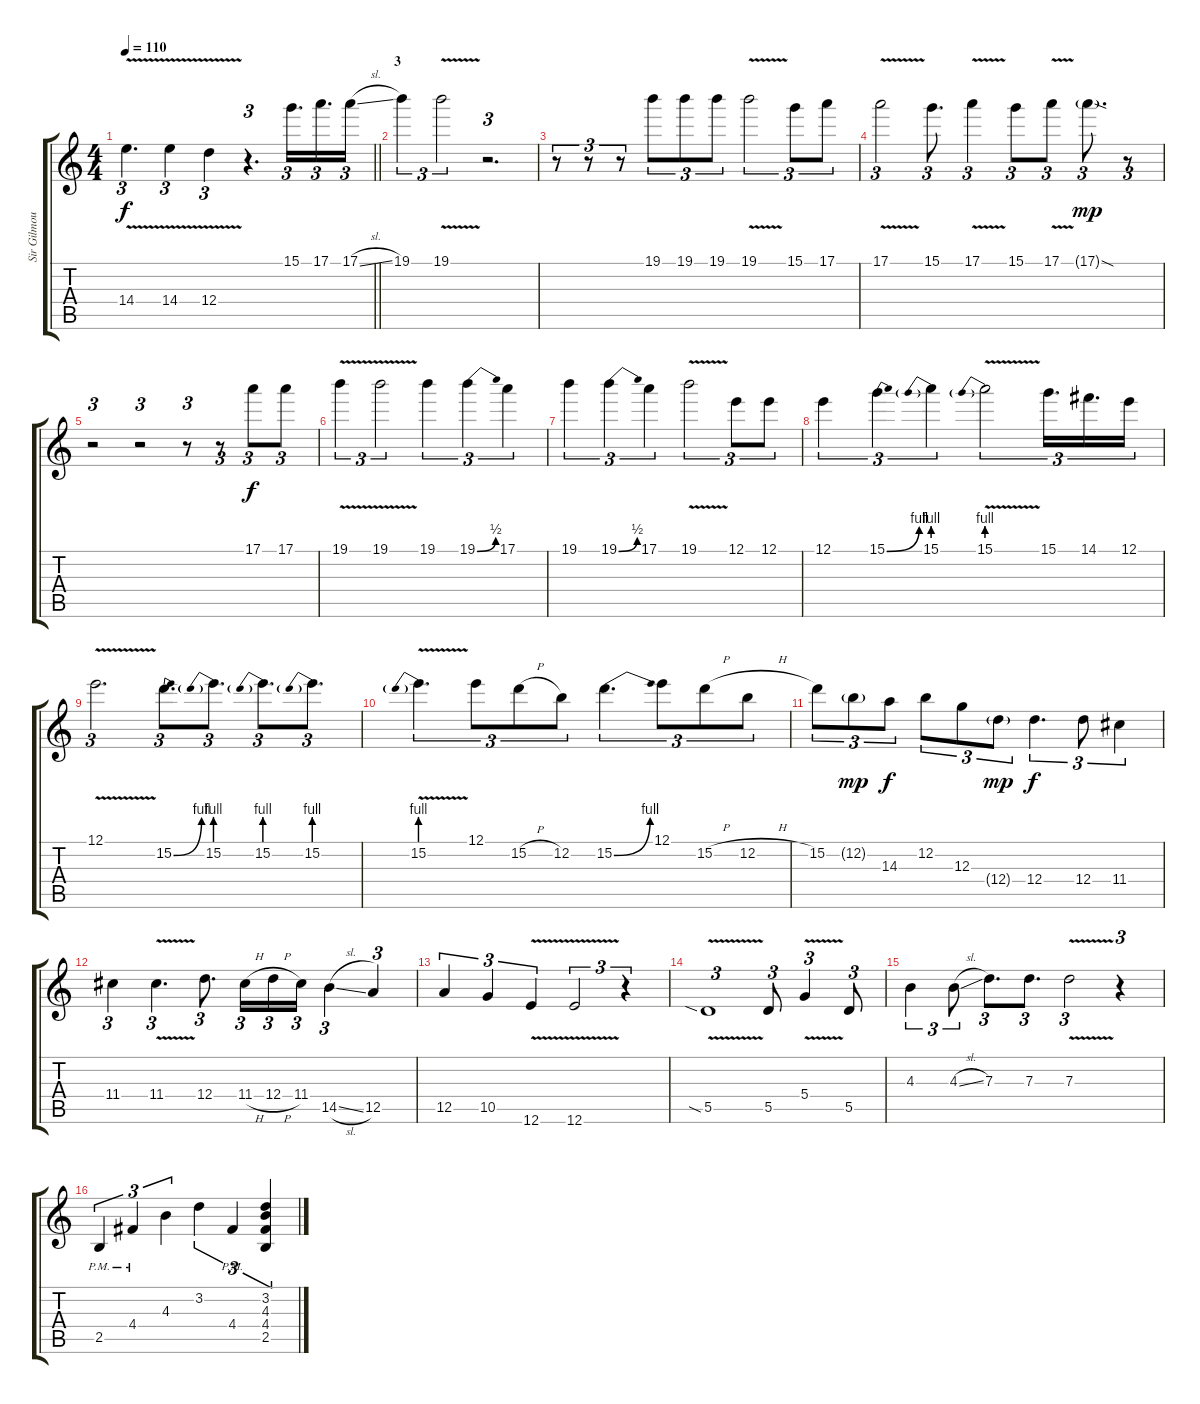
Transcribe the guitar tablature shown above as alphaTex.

\track ("Sir Gilmour" "Sir Gilmou") {instrument overdrivenguitar}
\staff {score tabs}
\tuning (E4 B3 G3 D3 A2 E2) {hide}
\ts (4 4)
\tempo 110
\clef g2
\barLineRight lightlight
\ks c
14.4{v}.4{d tu (3 2) dy f} 14.4{v}.4{tu (3 2)} 12.4{v}.4{tu (3 2)} r.4{d tu (3 2)} 15.1.16{d tu (3 2)} 17.1.16{d tu (3 2)} 17.1{sl}.16{tu (3 2)} |
\section ("" "3")
19.1.4{tu (3 2)} 19.1{v}.2{tu (3 2)} r.2{d tu (3 2)} |
r.8{tu (3 2)} r.8{tu (3 2)} r.8{tu (3 2)} 19.1.8{tu (3 2)} 19.1.8{tu (3 2)} 19.1.8{tu (3 2)} 19.1{v}.2{tu (3 2)} 15.1.8{tu (3 2)} 17.1.8{tu (3 2)} |
17.1{v}.2{tu (3 2)} 15.1.8{d tu (3 2)} 17.1{v}.4{tu (3 2)} 15.1.8{tu (3 2)} 17.1{v}.8{tu (3 2)} 17.1{sod g}.8{d tu (3 2) dy mp} r.8{tu (3 2)} |
r.2{tu (3 2)} r.2{tu (3 2)} r.8{tu (3 2)} r.8{tu (3 2)} 17.1.8{tu (3 2) dy f} 17.1.8{tu (3 2)} |
19.1{v}.4{tu (3 2)} 19.1{v}.2{tu (3 2)} 19.1.4{tu (3 2)} 19.1{be (bend 0 0 60 2)}.4{tu (3 2)} 17.1.4{tu (3 2)} |
19.1.4{tu (3 2)} 19.1{be (bend 0 0 60 2)}.4{tu (3 2)} 17.1.4{tu (3 2)} 19.1{v}.2{tu (3 2)} 12.1.8{tu (3 2)} 12.1.8{tu (3 2)} |
12.1.4{tu (3 2)} 15.1{be (bend 0 0 60 4)}.4{tu (3 2)} 15.1{be (prebend 0 4 60 4)}.4{tu (3 2)} 15.1{be (prebend 0 4 60 4) v}.2{tu (3 2)} 15.1.16{d tu (3 2)} 14.1.16{d tu (3 2)} 12.1.16{tu (3 2)} |
12.1{v}.2{d tu (3 2)} 15.2{be (bend 0 0 60 4)}.8{d tu (3 2)} 15.2{be (prebend 0 4 60 4)}.8{d tu (3 2)} 15.2{be (prebend 0 4 60 4)}.8{d tu (3 2)} 15.2{be (prebend 0 4 60 4)}.8{d tu (3 2)} |
15.2{be (prebend 0 4 60 4) v}.4{d tu (3 2)} 12.1.8{tu (3 2)} 15.2{h}.8{tu (3 2)} 12.2.8{tu (3 2)} 15.2{be (bend 0 0 60 4)}.4{d tu (3 2)} 12.1.8{tu (3 2)} 15.2{h}.8{tu (3 2)} 12.2{h}.8{tu (3 2)} |
15.2.8{tu (3 2)} 12.2{g}.8{tu (3 2) dy mp} 14.3.8{tu (3 2) dy f} 12.2.8{tu (3 2)} 12.3.8{tu (3 2)} 12.4{g}.8{tu (3 2) dy mp} 12.4.4{d tu (3 2) dy f} 12.4.8{tu (3 2)} 11.4.4{tu (3 2)} |
11.4.4{tu (3 2)} 11.4{v}.4{d tu (3 2)} 12.4.8{d tu (3 2)} 11.4{h}.16{tu (3 2)} 12.4{h}.16{tu (3 2)} 11.4.16{tu (3 2)} 14.5{sl}.4{tu (3 2)} 12.5.4{tu (3 2)} |
12.5.4{tu (3 2)} 10.5.4{tu (3 2)} 12.6{v}.4{tu (3 2)} 12.6{v}.2{tu (3 2)} r.4{tu (3 2)} |
5.5{v sia}.1{tu (3 2)} 5.5.8{tu (3 2)} 5.4{v}.4{tu (3 2)} 5.5.8{tu (3 2)} |
4.3.4{tu (3 2)} 4.3{sl}.8{tu (3 2)} 7.3.8{d tu (3 2)} 7.3.8{d tu (3 2)} 7.3{v}.2{tu (3 2)} r.4{tu (3 2)} |
2.5{pm}.4{tu (3 2)} 4.4{pm}.4{tu (3 2)} 4.3.4{tu (3 2)} 3.2.4{tu (3 2)} 4.4{pm}.4{tu (3 2)} (3.2 4.3 4.4 2.5).4{tu (3 2)}
